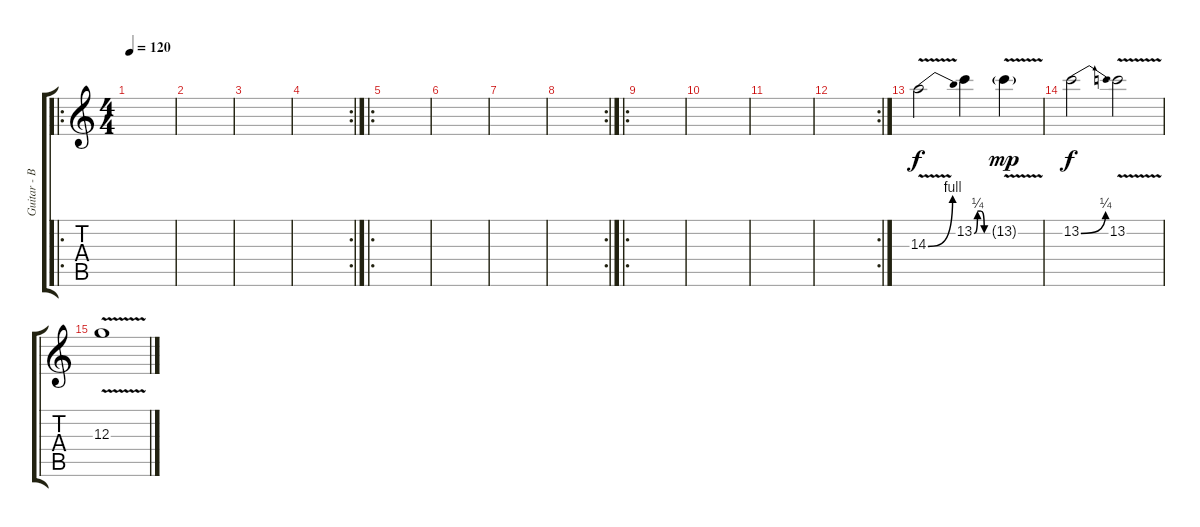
\track ("Guitar - Backup" "Guitar - B") {instrument acousticguitarsteel}
\staff {score tabs}
\tuning (E4 B3 G3 D3 A2 E2) {hide}
\ro
\ts (4 4)
\tempo 120
\clef g2
\ks c
|
|
|
\rc 2
|
\ro
|
|
|
\rc 2
|
\ro
|
|
|
\rc 2
|
14.3{be (bend 0 0 60 4) v}.2 13.2{be (custom 0 0 15 1 30 1 45 0 60 0)}.4 13.2{v g}.4{dy mp} |
13.2{be (bend 0 0 60 1)}.2{dy f} 13.2{v}.2 |
12.3{v}.1
